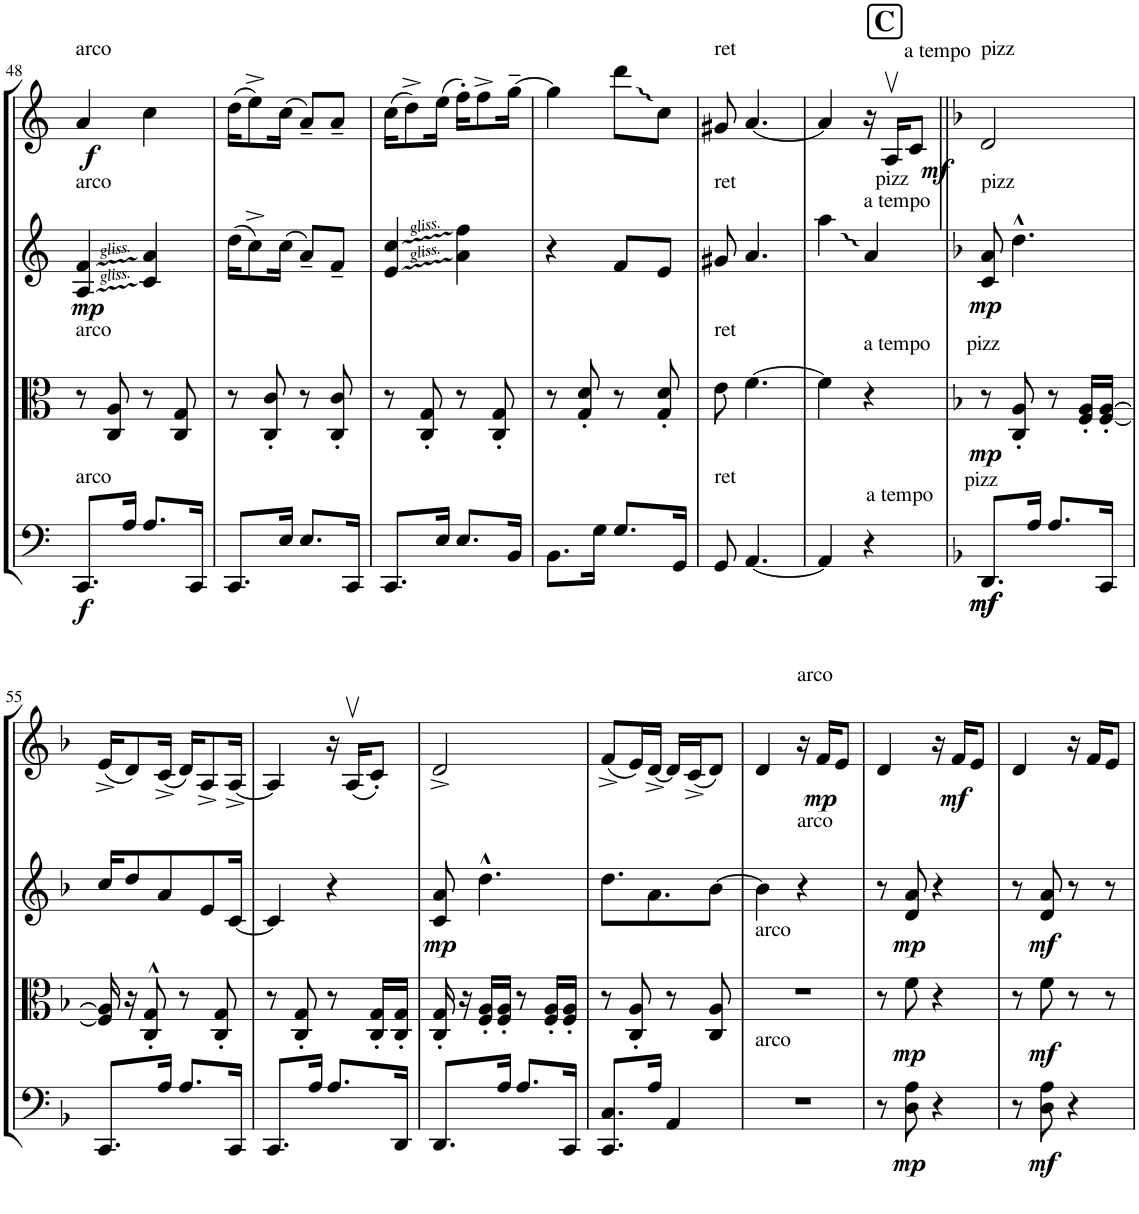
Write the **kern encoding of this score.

**kern	**dynam	**kern	**dynam	**kern	**dynam	**kern	**dynam
*part4	*part4	*part3	*part3	*part2	*part2	*part1	*part1
*staff4	*staff4	*staff3	*staff3	*staff2	*staff2	*staff1	*staff1
*I"Violoncello	*	*I"Viola	*	*I"Violin II	*	*I"Violin I	*
*I'Vc	*	*I'Vla	*	*I'Vln	*	*I'Vln	*
!!LO:PB:g=z
*clefF4	*	*clefC3	*	*clefG2	*	*clefG2	*
*k[]	*	*k[]	*	*k[]	*	*k[]	*
*M2/4	*	*M2/4	*	*M2/4	*	*M2/4	*
=48	=48	=48	=48	=48	=48	=48	=48
!	!	!	!	!	!	!LO:TX:a:t=arco	!
!	!	!	!	!LO:TX:a:t=arco	!	!	!
!	!	!LO:TX:a:t=arco	!	!	!	!	!
!LO:TX:a:t=arco	!	!	!	!	!	!	!
!	!LO:DY:b	!	!	!	!LO:DY:b	!	!LO:DY:b
8.CC/L	f	8r	.	4A/ 4f/	mp	4a/	f
.	.	8C/ 8A/	.	.	.	.	.
16A/Jk	.	.	.	.	.	.	.
8.A/L	.	8r	.	4c/ 4a/	.	4cc\	.
.	.	8C/ 8G/	.	.	.	.	.
16CC/Jk	.	.	.	.	.	.	.
=49	=49	=49	=49	=49	=49	=49	=49
8.CC/L	.	8r	.	(16dd\KL	.	(16dd\KL	.
.	.	.	.	8cc^\)	.	8ee^\)	.
.	.	8C/' 8c/'	.	.	.	.	.
16E/Jk	.	.	.	(16cc\Jk	.	(16cc\Jk	.
8.E/L	.	8r	.	8a~/L)	.	8a~/L)	.
.	.	8C/' 8c/'	.	8f~/J	.	8a~/J	.
16CC/Jk	.	.	.	.	.	.	.
=50	=50	=50	=50	=50	=50	=50	=50
8.CC/L	.	8r	.	4e/ 4cc/	.	(16cc\KL	.
.	.	.	.	.	.	8dd^\)	.
.	.	8C/' 8G/'	.	.	.	.	.
16E/Jk	.	.	.	.	.	(16ee\Jk	.
8.E/L	.	8r	.	4a\ 4ff\	.	16ff'\KL)	.
.	.	.	.	.	.	8ff^\	.
.	.	8C/' 8G/'	.	.	.	.	.
16BB/Jk	.	.	.	.	.	[16gg~\Jk	.
=51	=51	=51	=51	=51	=51	=51	=51
8.BB\L	.	8r	.	4r	.	4gg\]	.
.	.	8G/' 8d/'	.	.	.	.	.
16G\Jk	.	.	.	.	.	.	.
8.G/L	.	8r	.	8f/L	.	8ddd\L	.
.	.	8G/' 8d/'	.	8e/J	.	8cc\J	.
16GG/Jk	.	.	.	.	.	.	.
=52	=52	=52	=52	=52	=52	=52	=52
!	!	!	!	!	!	!LO:TX:a:t=ret	!
!	!	!	!	!LO:TX:a:t=ret	!	!	!
!	!	!LO:TX:a:t=ret	!	!	!	!	!
!LO:TX:a:t=ret	!	!	!	!	!	!	!
8GG/	.	8e\	.	8g#X/	.	8g#X/	.
[4.AA/	.	[4.f\	.	4.a/	.	[4.a/	.
!!LO:REH:place=s1:a:B:cj:fs=14:t=C:qo=1.25
=53	=53	=53	=53	=53	=53	=53	=53
4AA/]	.	4f\]	.	4aa\	.	4a/]	.
!	!	!	!	!LO:TX:a:t=a tempo	!	!	!
!	!	!LO:TX:a:t=a tempo	!	!	!	!	!
!LO:TX:a:t=a tempo	!	!	!	!	!	!	!
4r	.	4r	.	4a/	.	16r	.
!	!	!	!	!	!	!LO:TX:a:t=a tempo	!
!	!	!	!	!	!	!LO:TX:b:t=pizz	!
.	.	.	.	.	.	16Av/KL	.
!	!	!	!	!	!	!	!LO:DY:b
.	.	.	.	.	.	8c/J	mf
=54||	=54||	=54||	=54||	=54||	=54||	=54||	=54||
*k[b-]	*	*k[b-]	*	*k[b-]	*	*k[b-]	*
!	!	!	!	!	!	!LO:TX:a:t=pizz	!
!	!	!	!	!LO:TX:a:t=pizz	!	!	!
!	!	!LO:TX:a:t=pizz	!	!	!	!	!
!LO:TX:a:t=pizz	!	!	!	!	!	!	!
!	!LO:DY:b	!	!	!	!	!	!
!	!LO:DY:n=1:b	!	!LO:DY:b	!	!LO:DY:b	!	!
8.DD/L	mf mf	8r	mp	8c/ 8a/	mp	2d/	.
.	.	8C/' 8A/'	.	4.dd^^\	.	.	.
16A/Jk	.	.	.	.	.	.	.
8.A/L	.	8r	.	.	.	.	.
.	.	16F/' 16A/'LL	.	.	.	.	.
16CC/Jk	.	[16F/' [16A/'JJ	.	.	.	.	.
!!LO:LB:g=z
=55	=55	=55	=55	=55	=55	=55	=55
8.CC/L	.	16F/] 16A/]	.	16cc/KL	.	(16e^/KL	.
.	.	16r	.	8dd/	.	8d/)	.
.	.	8C/'^^ 8G/'^^	.	.	.	.	.
16A/Jk	.	.	.	8a/	.	(16c^/Jk	.
8.A/L	.	8r	.	.	.	16d/KL)	.
.	.	.	.	8e/	.	8A^/	.
.	.	8C/' 8G/'	.	.	.	.	.
16CC/Jk	.	.	.	[16c/Jk	.	[16A^/Jk	.
=56	=56	=56	=56	=56	=56	=56	=56
8.CC/L	.	8r	.	4c/]	.	4A/]	.
.	.	8C/' 8G/'	.	.	.	.	.
16A/Jk	.	.	.	.	.	.	.
8.A/L	.	8r	.	4r	.	16r	.
.	.	.	.	.	.	(16Av/KL	.
.	.	16C/' 16G/'LL	.	.	.	8c'/J)	.
16DD/Jk	.	16C/' 16G/'JJ	.	.	.	.	.
=57	=57	=57	=57	=57	=57	=57	=57
!	!	!	!	!	!LO:DY:b	!	!
8.DD/L	.	16C/' 16G/'	.	8c/ 8a/	mp	2d^/	.
.	.	16r	.	.	.	.	.
.	.	16F/' 16A/'LL	.	4.dd^^\	.	.	.
16A/Jk	.	16F/' 16A/'JJ	.	.	.	.	.
8.A/L	.	8r	.	.	.	.	.
.	.	16F/' 16A/'LL	.	.	.	.	.
16CC/Jk	.	16F/' 16A/'JJ	.	.	.	.	.
=58	=58	=58	=58	=58	=58	=58	=58
8.CC/ 8.C/L	.	8r	.	8.dd\L	.	(8f^/L	.
.	.	8C/' 8A/'	.	.	.	16e/L)	.
16A/Jk	.	.	.	8.a\	.	[16d^/JJ	.
4AA/	.	8r	.	.	.	16d/LL]	.
.	.	.	.	.	.	(16c^/J	.
.	.	8C/ 8A/	.	[8b-\J	.	8d/J)	.
=59	=59	=59	=59	=59	=59	=59	=59
!	!	!LO:TX:a:t=arco	!	!	!	!	!
!LO:TX:a:t=arco	!	!	!	!	!	!	!
2r	.	2r	.	4b-\]	.	4d/	.
!	!	!	!	!	!	!LO:TX:a:t=arco	!
!	!	!	!	!LO:TX:a:t=arco	!	!	!
.	.	.	.	4r	.	16r	.
!	!	!	!	!	!	!	!LO:DY:b
.	.	.	.	.	.	16f/KL	mp
.	.	.	.	.	.	8e/J	.
=60	=60	=60	=60	=60	=60	=60	=60
8r	.	8r	.	8r	.	4d/	.
!	!LO:DY:b	!	!LO:DY:b	!	!LO:DY:b	!	!
8D\ 8A\	mp	8f\	mp	8d/ 8a/	mp	.	.
4r	.	4r	.	4r	.	16r	.
!	!	!	!	!	!	!	!LO:DY:b
.	.	.	.	.	.	16f/KL	mf
.	.	.	.	.	.	8e/J	.
=61	=61	=61	=61	=61	=61	=61	=61
8r	.	8r	.	8r	.	4d/	.
!	!LO:DY:b	!	!LO:DY:b	!	!LO:DY:b	!	!
8D\ 8A\	mf	8f\	mf	8d/ 8a/	mf	.	.
4r	.	8r	.	8r	.	16r	.
.	.	.	.	.	.	16f/KL	.
.	.	8r	.	8r	.	8e/J	.
=	=	=	=	=	=	=	=
*-	*-	*-	*-	*-	*-	*-	*-
